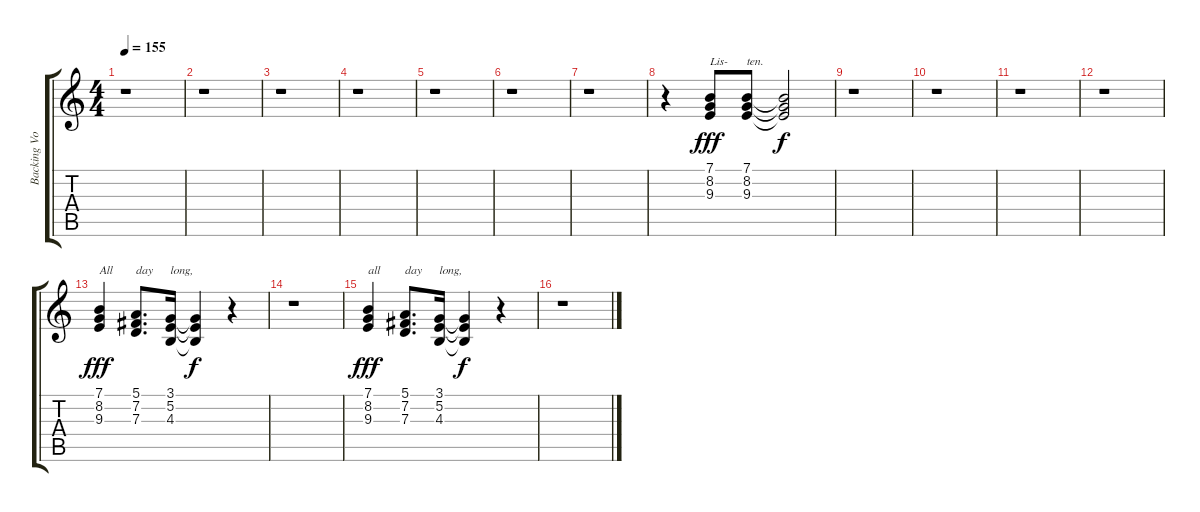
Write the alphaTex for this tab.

\track ("Backing Vocals 2" "Backing Vo") {instrument choiraahs}
\staff {score tabs}
\tuning (E4 B3 G3 D3 A2 E2) {hide}
\ts (4 4)
\tempo 155
\clef g2
\ks c
r.1{dy fff} |
r.1 |
r.1 |
r.1 |
r.1 |
r.1 |
r.1 |
r.4 (7.1 8.2 9.3).8{txt "Lis-"} (7.1 8.2 9.3).8{txt "ten."} (7.1{t} 8.2{t} 9.3{t}).2{dy f} |
r.1 |
r.1 |
r.1 |
r.1 |
(7.1 8.2 9.3).4{txt "All" dy fff} (5.1 7.2 7.3).8{d txt "day"} (3.1 5.2 4.3).16{txt "long,"} (3.1{t} 5.2{t} 4.3{t}).4{dy f} r.4 |
r.1 |
(7.1 8.2 9.3).4{txt "all" dy fff} (5.1 7.2 7.3).8{d txt "day"} (3.1 5.2 4.3).16{txt "long,"} (3.1{t} 5.2{t} 4.3{t}).4{dy f} r.4 |
r.1
